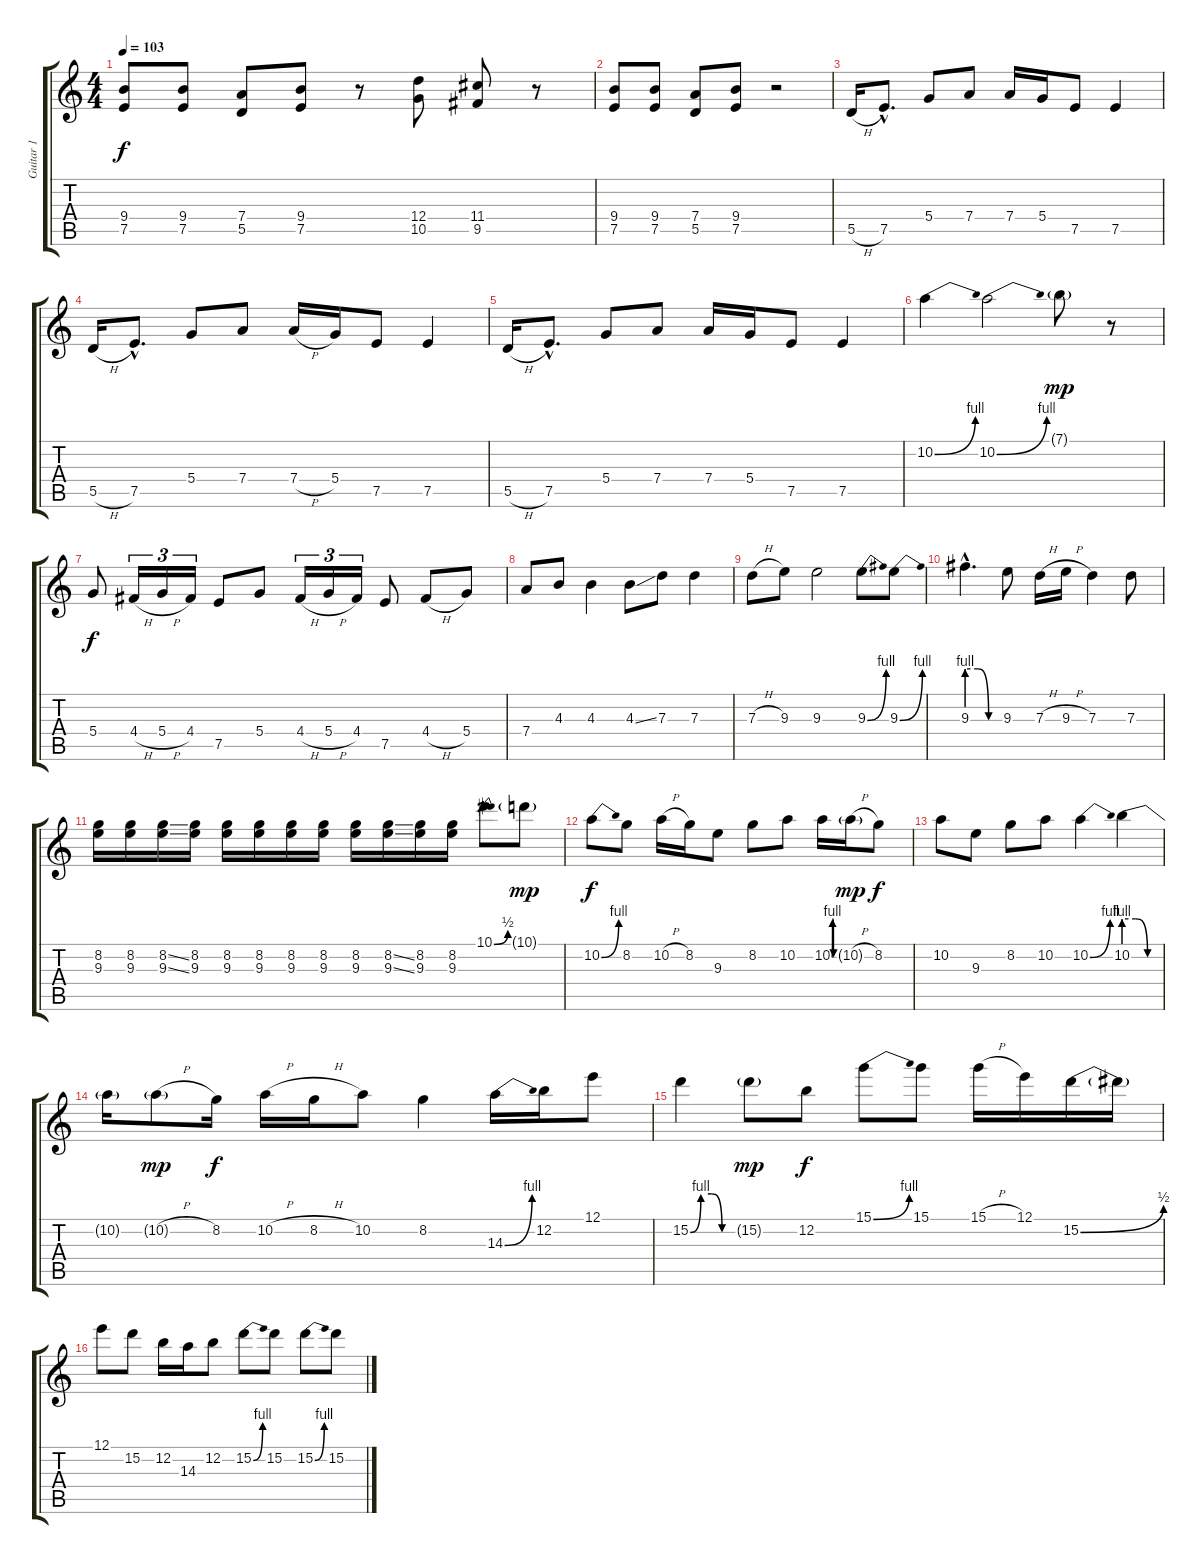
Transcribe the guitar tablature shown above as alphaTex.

\track ("Guitar 1" "Guitar 1") {instrument distortionguitar}
\staff {score tabs}
\tuning (E4 B3 G3 D3 A2 E2) {hide}
\ts (4 4)
\tempo 103
\clef g2
\ks c
(9.4 7.5).8{dy f} (9.4 7.5).8 (7.4 5.5).8 (9.4 7.5).8 r.8 (12.4 10.5).8 (11.4 9.5).8 r.8 |
(9.4 7.5).8 (9.4 7.5).8 (7.4 5.5).8 (9.4 7.5).8 r.2 |
5.5{h}.16 7.5{hac}.8{d} 5.4.8 7.4.8 7.4.16 5.4.16 7.5.8 7.5.4 |
5.5{h}.16 7.5{hac}.8{d} 5.4.8 7.4.8 7.4{h}.16 5.4.16 7.5.8 7.5.4 |
5.5{h}.16 7.5{hac}.8{d} 5.4.8 7.4.8 7.4.16 5.4.16 7.5.8 7.5.4 |
10.2{be (bend 0 0 60 4)}.4 10.2{be (bend 0 0 60 4)}.2 7.1{g}.8{dy mp} r.8 |
5.4.8{dy f} 4.4{h}.16{tu (3 2)} 5.4{h}.16{tu (3 2)} 4.4.16{tu (3 2)} 7.5.8 5.4.8 4.4{h}.16{tu (3 2)} 5.4{h}.16{tu (3 2)} 4.4.16{tu (3 2)} 7.5.8 4.4{h}.8 5.4.8 |
7.4.8 4.3.8 4.3.4 4.3{ss}.8 7.3.8 7.3.4 |
7.3{h}.8 9.3.8 9.3.2 9.3{be (bend 0 0 60 4)}.8 9.3{be (bend 0 0 60 4)}.8 |
9.3{be (custom 0 4 20 4 40 0 60 0) hac}.4{d} 9.3.8 7.3{h}.16 9.3{h}.16 7.3.4 7.3.8 |
(8.2 9.3).16 (8.2 9.3).16 (8.2{ss} 9.3{ss}).16 (8.2 9.3).16 (8.2 9.3).16 (8.2 9.3).16 (8.2 9.3).16 (8.2 9.3).16 (8.2 9.3).16 (8.2{ss} 9.3{ss}).16 (8.2 9.3).16 (8.2 9.3).16 10.1{be (bend 0 0 60 2)}.8 10.1{g}.8{dy mp} |
10.2{be (bend 0 0 60 4)}.8{dy f} 8.2.8 10.2{h}.16 8.2.16 9.3.8 8.2.8 10.2.8 10.2{be (custom 0 0 15 4 30 4 45 0 60 0)}.16 10.2{h g}.16{dy mp} 8.2.8{dy f} |
10.2.8 9.3.8 8.2.8 10.2.8 10.2{be (bend 0 0 60 4)}.4 10.2{be (custom 0 4 20 4 40 0 60 0)}.4 |
10.2{t}.16 10.2{h g}.8{dy mp} 8.2.16{dy f} 10.2{h}.16 8.2{h}.16 10.2.8 8.2.4 14.3{be (bend 0 0 60 4)}.16 12.2.16 12.1.8 |
15.2{be (custom 0 0 15 4 30 4 45 0 60 0)}.4 15.2{g}.8{dy mp} 12.2.8{dy f} 15.1{be (bend 0 0 60 4)}.8 15.1.8 15.1{h}.16 12.1.16 15.2{be (bend 0 0 60 2)}.16 15.2{t}.16 |
12.1.8 15.2.8 12.2.16 14.3.16 12.2.8 15.2{be (bend 0 0 60 4)}.8 15.2.8 15.2{be (bend 0 0 60 4)}.8 15.2.8
